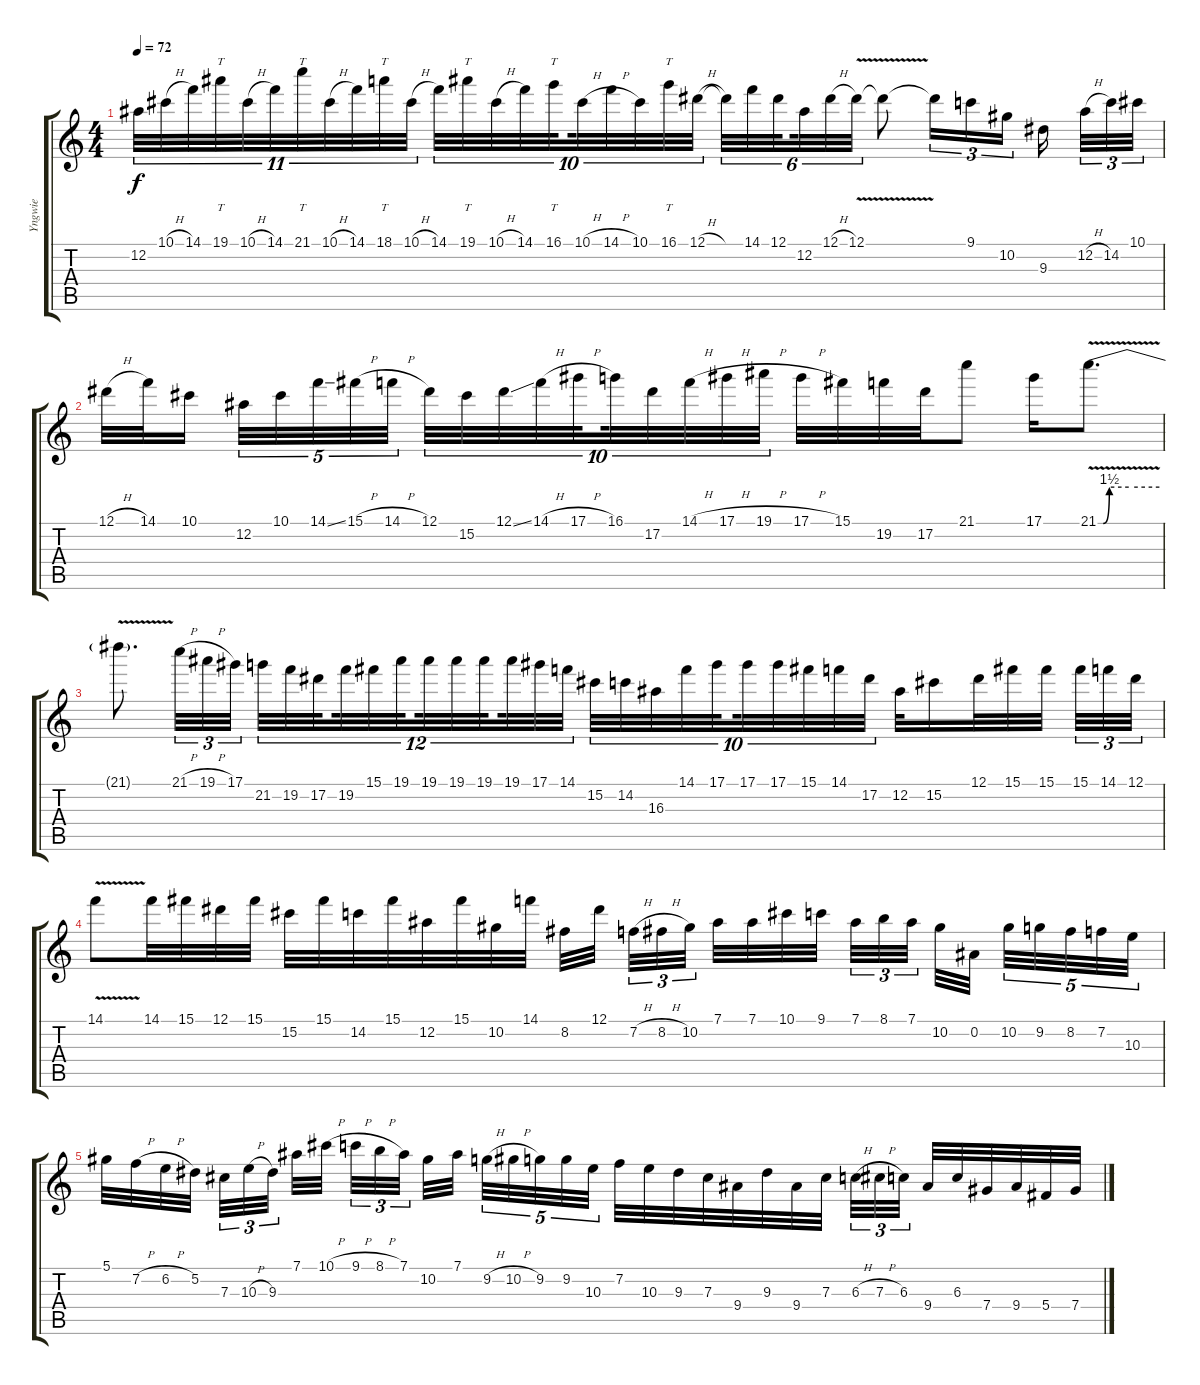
\track ("Yngwie" "Yngwie") {instrument overdrivenguitar}
\staff {score tabs}
\tuning (Eb4 Bb3 Gb3 Db3 Ab2 Eb2) {hide}
\ts (4 4)
\tempo 72
\clef g2
\ks c
12.2.32{tu (11 8) dy f} 10.1{h}.32{tu (11 8)} 14.1.32{tu (11 8)} 19.1.32{tt tu (11 8)} 10.1{h}.32{tu (11 8)} 14.1.32{tu (11 8)} 21.1.32{tt tu (11 8)} 10.1{h}.32{tu (11 8)} 14.1.32{tu (11 8)} 18.1.32{tt tu (11 8)} 10.1{h}.32{tu (11 8)} 14.1.32{tu (10 8)} 19.1.32{tt tu (10 8)} 10.1{h}.32{tu (10 8)} 14.1.32{tu (10 8)} 16.1.32{tt tu (10 8) beam splitsecondary} 10.1{h}.32{tu (10 8)} 14.1{h}.32{tu (10 8)} 10.1.32{tu (10 8)} 16.1.32{tt tu (10 8)} 12.1{h}.32{tu (10 8)} 12.1{t}.32{tu (6 4)} 14.1.32{tu (6 4)} 12.1.32{tu (6 4) beam splitsecondary} 12.2.32{tu (6 4)} 12.1{h}.32{tu (6 4)} 12.1{v}.32{tu (6 4)} 12.1{t}.8 12.1{t}.16{tu (3 2)} 9.1.16{tu (3 2)} 10.2.16{tu (3 2) beam splitsecondary} 9.3.16{beam splitsecondary} 12.2{h}.32{tu (3 2)} 14.2.32{tu (3 2)} 10.1.32{tu (3 2)} |
12.1{h}.32{volume 15} 14.1.32 10.1.16{beam splitsecondary} 12.2.32{tu (5 4)} 10.1.32{tu (5 4)} 14.1{ss}.32{tu (5 4)} 15.1{h}.32{tu (5 4)} 14.1{h}.32{tu (5 4)} 12.1.32{tu (10 8) volume 14} 15.2.32{tu (10 8)} 12.1{ss}.32{tu (10 8)} 14.1{h}.32{tu (10 8)} 17.1{h}.32{tu (10 8) beam splitsecondary} 16.1.32{tu (10 8)} 17.2.32{tu (10 8)} 14.1{h}.32{tu (10 8)} 17.1{h}.32{tu (10 8)} 19.1{h}.32{tu (10 8)} 17.1{h}.32{volume 14} 15.1.32 19.2.32 17.2.32 21.1.8 17.1.16{volume 13} 21.1{be (custom 0 0 5 0 11 6 30 6 60 6) v}.8{d} |
21.1{t}.8{d volume 12} 21.1{h}.32{tu (3 2)} 19.1{h}.32{tu (3 2)} 17.1.32{tu (3 2)} 21.2.32{tu (12 8) volume 11} 19.2.32{tu (12 8)} 17.2.32{tu (12 8) beam splitsecondary} 19.2.32{tu (12 8)} 15.1.32{tu (12 8)} 19.1.32{tu (12 8) beam splitsecondary} 19.1.32{tu (12 8)} 19.1.32{tu (12 8)} 19.1.32{tu (12 8) beam splitsecondary} 19.1.32{tu (12 8)} 17.1.32{tu (12 8)} 14.1.32{tu (12 8)} 15.2.32{tu (10 8) volume 10} 14.2.32{tu (10 8)} 16.3.32{tu (10 8)} 14.1.32{tu (10 8)} 17.1.32{tu (10 8) beam splitsecondary} 17.1.32{tu (10 8)} 17.1.32{tu (10 8)} 15.1.32{tu (10 8)} 14.1.32{tu (10 8)} 17.2.32{tu (10 8)} 12.2.32{volume 9} 15.2.16 12.1.32 15.1.32 15.1.32{beam splitsecondary} 15.1.32{tu (3 2)} 14.1.32{tu (3 2)} 12.1.32{tu (3 2)} |
14.1{v}.8{volume 8} 14.1.32 15.1.32 12.1.32 15.1.32 15.2.32{volume 7} 15.1.32 14.2.32 15.1.32 12.2.32 15.1.32 10.2.32 14.1.32 8.2.32{volume 6} 12.1.32{beam splitsecondary} 7.2{h}.32{tu (3 2)} 8.2{h}.32{tu (3 2)} 10.2.32{tu (3 2) beam splitsecondary} 7.1.32 7.1.32 10.1.32 9.1.32 7.1.32{tu (3 2) volume 5} 8.1.32{tu (3 2)} 7.1.32{tu (3 2) beam splitsecondary} 10.2.32 0.2.32{beam splitsecondary} 10.2.32{tu (5 4)} 9.2.32{tu (5 4)} 8.2.32{tu (5 4)} 7.2.32{tu (5 4)} 10.3.32{tu (5 4)} |
5.1.32{volume 4} 7.2{h}.32 6.2{h}.32 5.2.32{beam splitsecondary} 7.3.32{tu (3 2)} 10.3{h}.32{tu (3 2)} 9.3.32{tu (3 2) beam splitsecondary} 7.1.32 10.1{h}.32 9.1{h}.32{tu (3 2) volume 3} 8.1{h}.32{tu (3 2)} 7.1.32{tu (3 2) beam splitsecondary} 10.2.32 7.1.32{beam splitsecondary} 9.2{h}.32{tu (5 4)} 10.2{h}.32{tu (5 4)} 9.2.32{tu (5 4)} 9.2.32{tu (5 4)} 10.3.32{tu (5 4)} 7.2.32{volume 2} 10.3.32 9.3.32 7.3.32 9.4.32 9.3.32 9.4.32 7.3.32 6.3{h}.32{tu (3 2) volume 1} 7.3{h}.32{tu (3 2)} 6.3.32{tu (3 2) beam splitsecondary} 9.4.32 6.3.32 7.4.32 9.4.32 5.4.32 7.4.32
